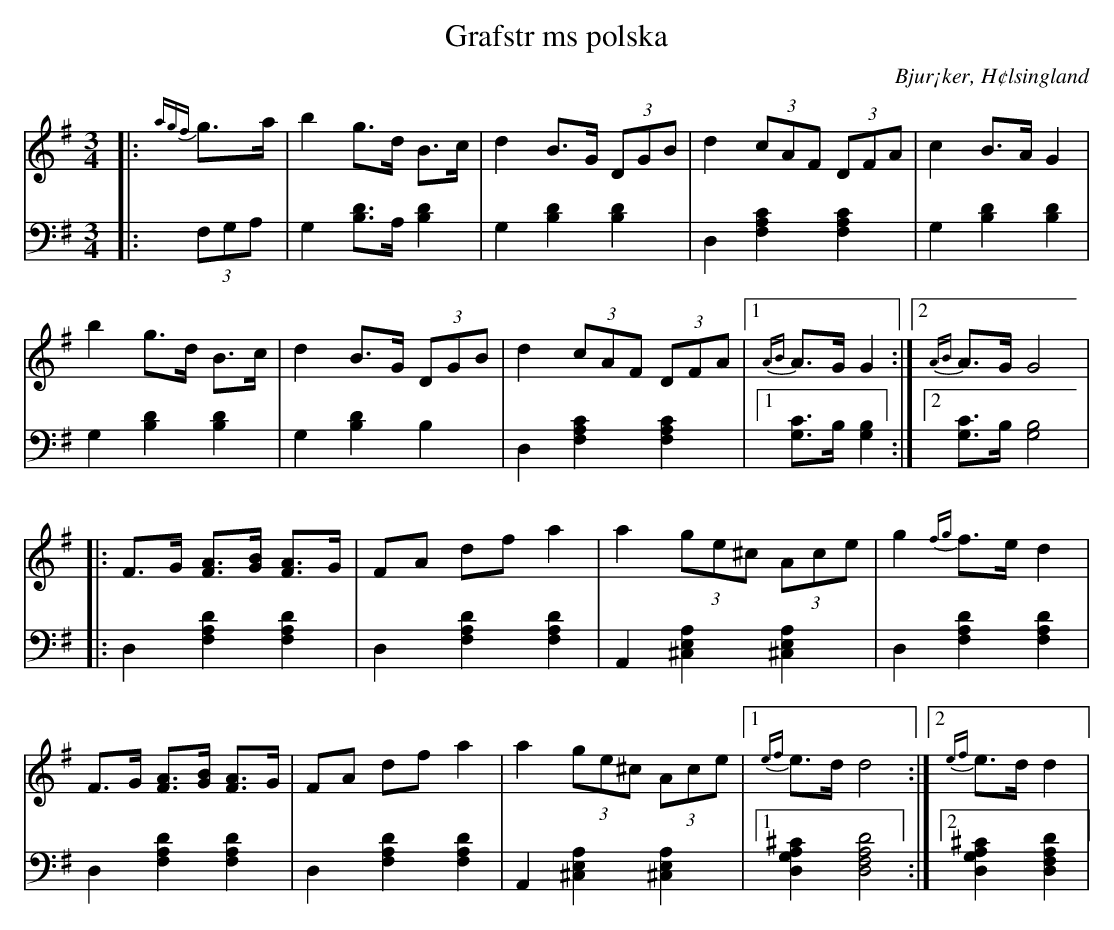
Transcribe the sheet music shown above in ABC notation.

X:1
T: Grafstr ms polska
O: Bjur¡ker, H¢lsingland
M: 3/4
L: 1/8
K: G
V:1
V:2
V: 1
|:{agf}g>a|b2 g>d B>c|d2 B>G (3DGB|d2 (3cAF (3DFA|c2 B>A G2|
b2 g>d B>c|d2 B>G (3DGB|d2 (3cAF (3DFA|1 {AB}A>G G2:|2 {AB}A>G G4|
|:F>G [FA]>[GB] [FA]>G |FA df a2 |a2 (3ge^c (3Ace |g2 {fg}f>e d2 |
F>G [FA]>[GB] [FA]>G |FA df a2 |a2 (3ge^c (3Ace |1 {ef}e>d d4:|2 {ef}e>d d2|
V:2 clef=bass
|:(3F,G,A, | G,2 [B,D]>A, [B,2D2]| G,2 [B,2D2] [B,2D2]|D,2 [F,2A,2C2] [F,2A,2C2]| G,2 [B,2D2] [B,2D2]|
G,2 [B,2D2] [B,2D2]|G,2 [B,2D2] B,2|D,2 [F,2A,2C2] [F,2A,2C2]|1 [G,C]>B, [G,2B,2]:|2 [G,C]>B, [G,4B,4]|
|:D,2 [F,2A,2D2] [F,2A,2D2]|D,2 [F,2A,2D2] [F,2A,2D2]| A,,2 [^C,2E,2A,2] [^C,2E,2A,2]|D,2 [F,2A,2D2] [F,2A,2D2] |
D,2 [F,2A,2D2] [F,2A,2D2] | D,2 [F,2A,2D2] [F,2A,2D2] | A,,2 [^C,2E,2A,2] [^C,2E,2A,2]|1 [D,2G,2A,2^C2] [D,4F,4A,4D4]:|2 [D,2G,2A,2^C2] [D,2F,2A,2D2]|
